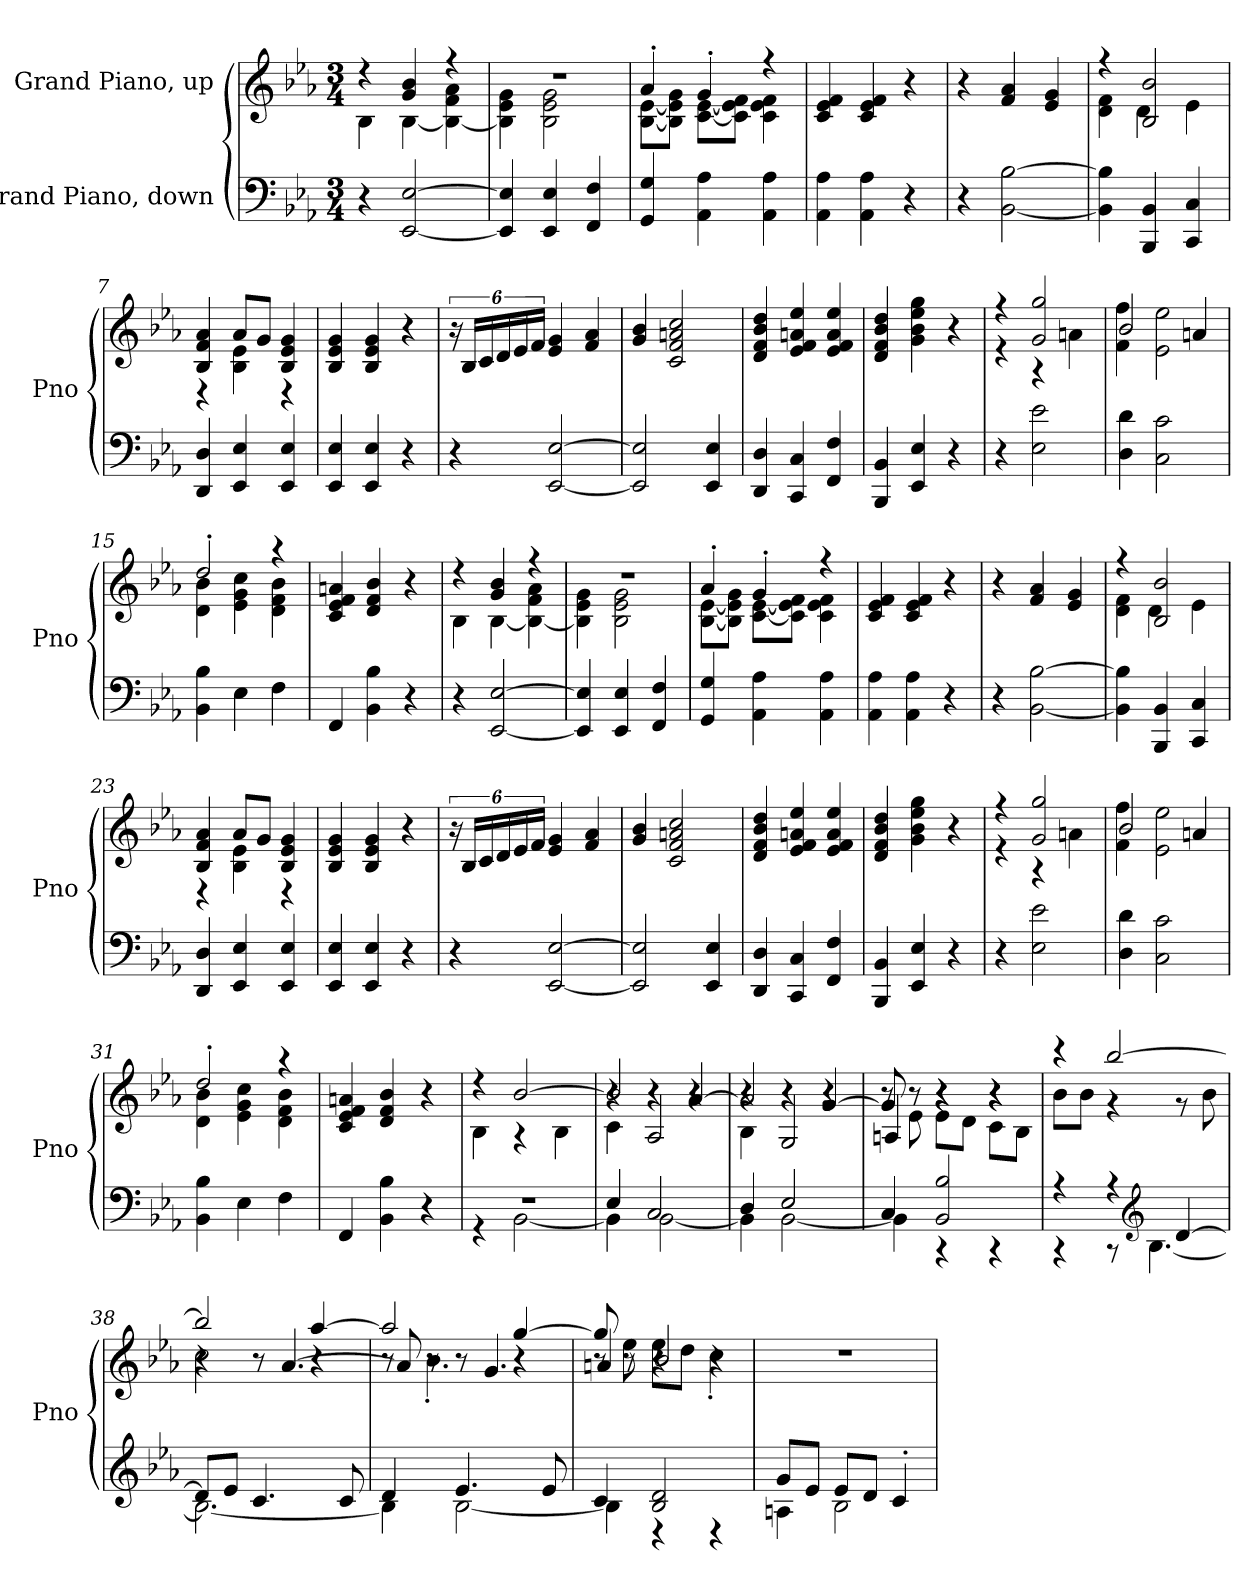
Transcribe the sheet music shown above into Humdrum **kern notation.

**kern	**kern
*part2	*part1
*staff2	*staff1
*I"Grand Piano, down	*I"Grand Piano, up
*I'Pno	*I'Pno
*clefF4	*clefG2
*k[b-e-a-]	*k[b-e-a-]
*M3/4	*M3/4
*MM112	*MM112
=1	=1
*	*^
4r	4r	4B-\
[2EE-/ [2E-/	4g/ 4b-/	[4B-\
.	4r	4B-\_ 4f\ 4a-\
=2	=2	=2
4EE-/] 4E-/]	2.r	4B-\] 4e-\ 4g\
4EE-/ 4E-/	.	2B-\ 2e-\ 2g\
4FF/ 4F/	.	.
=3	=3	=3
4GG/ 4G/	4a-'/	[8B-\ [8e-\L
.	.	8B-\] 8e-\] 8g\J
4AA-\ 4A-\	4g'/	[8c\ [8e-\L
.	.	8c\] 8e-\] 8f\J
4AA-\ 4A-\	4r	4c\ 4e-\ 4f\
*	*v	*v
=4	=4
4AA-\ 4A-\	4c/ 4e-/ 4f/
4AA-\ 4A-\	4c/ 4e-/ 4f/
4r	4r
=5	=5
4r	4r
[2BB-\ [2B-\	4f/ 4a-/
.	4e-/ 4g/
=6	=6
*	*^
4BB-\] 4B-\]	4r	4d\ 4f\
4BBB-/ 4BB-/	2B-/ 2b-/	4d\
4CC/ 4C/	.	4e-\
=7	=7	=7
4DD/ 4D/	4B-/ 4f/ 4a-/	4r
4EE-/ 4E-/	8a-/L	4B-\ 4e-\
.	8g/J	.
4EE-/ 4E-/	4B-/ 4e-/ 4g/	4r
*	*v	*v
!!LO:LB:g=z
=8	=8
4EE-/ 4E-/	4B-/ 4e-/ 4g/
4EE-/ 4E-/	4B-/ 4e-/ 4g/
4r	4r
=9	=9
4r	24r
.	24B-/LL
.	24c/
*	*Xbrackettup
.	24d/
.	24e-/
.	24f/JJ
[2EE-/ [2E-/	4e-/ 4g/
.	4f/ 4a-/
=10	=10
2EE-/] 2E-/]	4g/ 4b-/
.	2c/ 2f/ 2an/ 2cc/
4EE-/ 4E-/	.
=11	=11
4DD/ 4D/	4d/ 4f/ 4b-/ 4dd/
4CC/ 4C/	4e-/ 4f/ 4an/ 4ee-/
4FF/ 4F/	4e-/ 4f/ 4a/ 4ee-/
=12	=12
4BBB-/ 4BB-/	4d/ 4f/ 4b-/ 4dd/
4EE-/ 4E-/	4g\ 4b-\ 4ee-\ 4gg\
4r	4r
=13	=13
*	*^
4r	4r	4r
2E-\ 2e-\	2g/ 2gg/	4r
.	.	4an\
=14	=14	=14
4D\ 4d\	2b-/	4f\ 4ff\
2C\ 2c\	.	2e-\ 2ee-\
.	4an/	.
=15	=15	=15
4BB-\ 4B-\	2dd'/	4d\ 4b-\
4E-\	.	4e-\ 4g\ 4cc\
4F\	4r	4d\ 4f\ 4b-\
*	*v	*v
=16	=16
4FF/	4c/ 4e-/ 4f/ 4an/
4BB-\ 4B-\	4d/ 4f/ 4b-/
4r	4r
!!LO:LB:g=z
=17	=17
*	*^
4r	4r	4B-\
[2EE-/ [2E-/	4g/ 4b-/	[4B-\
.	4r	4B-\_ 4f\ 4a-\
=18	=18	=18
4EE-/] 4E-/]	2.r	4B-\] 4e-\ 4g\
4EE-/ 4E-/	.	2B-\ 2e-\ 2g\
4FF/ 4F/	.	.
=19	=19	=19
4GG/ 4G/	4a-'/	[8B-\ [8e-\L
.	.	8B-\] 8e-\] 8g\J
4AA-\ 4A-\	4g'/	[8c\ [8e-\L
.	.	8c\] 8e-\] 8f\J
4AA-\ 4A-\	4r	4c\ 4e-\ 4f\
*	*v	*v
=20	=20
4AA-\ 4A-\	4c/ 4e-/ 4f/
4AA-\ 4A-\	4c/ 4e-/ 4f/
4r	4r
=21	=21
4r	4r
[2BB-\ [2B-\	4f/ 4a-/
.	4e-/ 4g/
=22	=22
*	*^
4BB-\] 4B-\]	4r	4d\ 4f\
4BBB-/ 4BB-/	2B-/ 2b-/	4d\
4CC/ 4C/	.	4e-\
=23	=23	=23
4DD/ 4D/	4B-/ 4f/ 4a-/	4r
4EE-/ 4E-/	8a-/L	4B-\ 4e-\
.	8g/J	.
4EE-/ 4E-/	4B-/ 4e-/ 4g/	4r
*	*v	*v
=24	=24
4EE-/ 4E-/	4B-/ 4e-/ 4g/
4EE-/ 4E-/	4B-/ 4e-/ 4g/
4r	4r
!!LO:LB:g=z
=25	=25
*	*brackettup
4r	24r
.	24B-/LL
.	24c/
*	*Xbrackettup
.	24d/
.	24e-/
.	24f/JJ
[2EE-/ [2E-/	4e-/ 4g/
.	4f/ 4a-/
=26	=26
2EE-/] 2E-/]	4g/ 4b-/
.	2c/ 2f/ 2an/ 2cc/
4EE-/ 4E-/	.
=27	=27
4DD/ 4D/	4d/ 4f/ 4b-/ 4dd/
4CC/ 4C/	4e-/ 4f/ 4an/ 4ee-/
4FF/ 4F/	4e-/ 4f/ 4a/ 4ee-/
=28	=28
4BBB-/ 4BB-/	4d/ 4f/ 4b-/ 4dd/
4EE-/ 4E-/	4g\ 4b-\ 4ee-\ 4gg\
4r	4r
=29	=29
*	*^
4r	4r	4r
2E-\ 2e-\	2g/ 2gg/	4r
.	.	4an\
=30	=30	=30
4D\ 4d\	2b-/	4f\ 4ff\
2C\ 2c\	.	2e-\ 2ee-\
.	4an/	.
=31	=31	=31
4BB-\ 4B-\	2dd'/	4d\ 4b-\
4E-\	.	4e-\ 4g\ 4cc\
4F\	4r	4d\ 4f\ 4b-\
*	*v	*v
=32	=32
4FF/	4c/ 4e-/ 4f/ 4an/
4BB-\ 4B-\	4d/ 4f/ 4b-/
4r	4r
=33	=33
*^	*^
2.r	4r	4r	4B-\
.	[2BB-\	[2b-/	4r
.	.	.	4B-\
!!LO:LB:g=z
=34	=34	=34	=34
*	*	*	*^
4E-/	4BB-\]	2b-/]	4c\	4r
2C/	[2BB-\	.	4r	2A-/
.	.	[4a-/	4r	.
=35	=35	=35	=35	=35
4D/	4BB-\]	2a-/]	4B-\	4r
2E-/	[2BB-\	.	4r	2G/
.	.	[4g/	4r	.
=36	=36	=36	=36	=36
4C/	4BB-\]	8g/]	8r	4An/
.	.	8r	8e-\	.
2BB-/ 2B-/	4r	4r	8e-\L	4r
.	.	.	8d\J	.
.	4r	4r	8c\L	4r
.	.	.	8B-\J	.
*	*	*	*v	*v
=37	=37	=37	=37
4r	4r	4r	8b-\L
.	.	.	8b-\J
4r	8r	[2bb-/	4r
*clefG2	*	*	*
.	[4.B-\	.	.
[4d/	.	.	8r
.	.	.	8b-\
=38	=38	=38	=38
*	*	*	*^
8d/L]	2.B-\_	2bb-/]	2cc\	4r
8e-/J	.	.	.	.
4.c/	.	.	.	8r
.	.	.	.	[4.a-/
.	.	[4aa-/	4r	.
8c/	.	.	.	.
=39	=39	=39	=39	=39
4d/	4B-\]	2aa-/]	8r	8a-/]
.	.	.	4.b-'\	8r
4.e-/	[2B-\	.	.	8r
.	.	.	.	4.g/
.	.	[4gg/	4r	.
8e-/	.	.	.	.
!!LO:LB:g=z	!!	!!
=40	=40	=40	=40	=40
4c/	4B-\]	8gg/]	8r	4an/
.	.	8r	8ee-\	.
2B-/ 2d/	4r	4r	8ee-\L	2b-/
.	.	.	8dd\J	.
.	4r	4r	4cc'\	.
*	*	*v	*v	*v
=41	=41	=41
8g/L	4An\	2.r
8e-/J	.	.
8e-/L	2B-\	.
8d/J	.	.
4c'/	.	.
*v	*v	*
=	=
*-	*-
